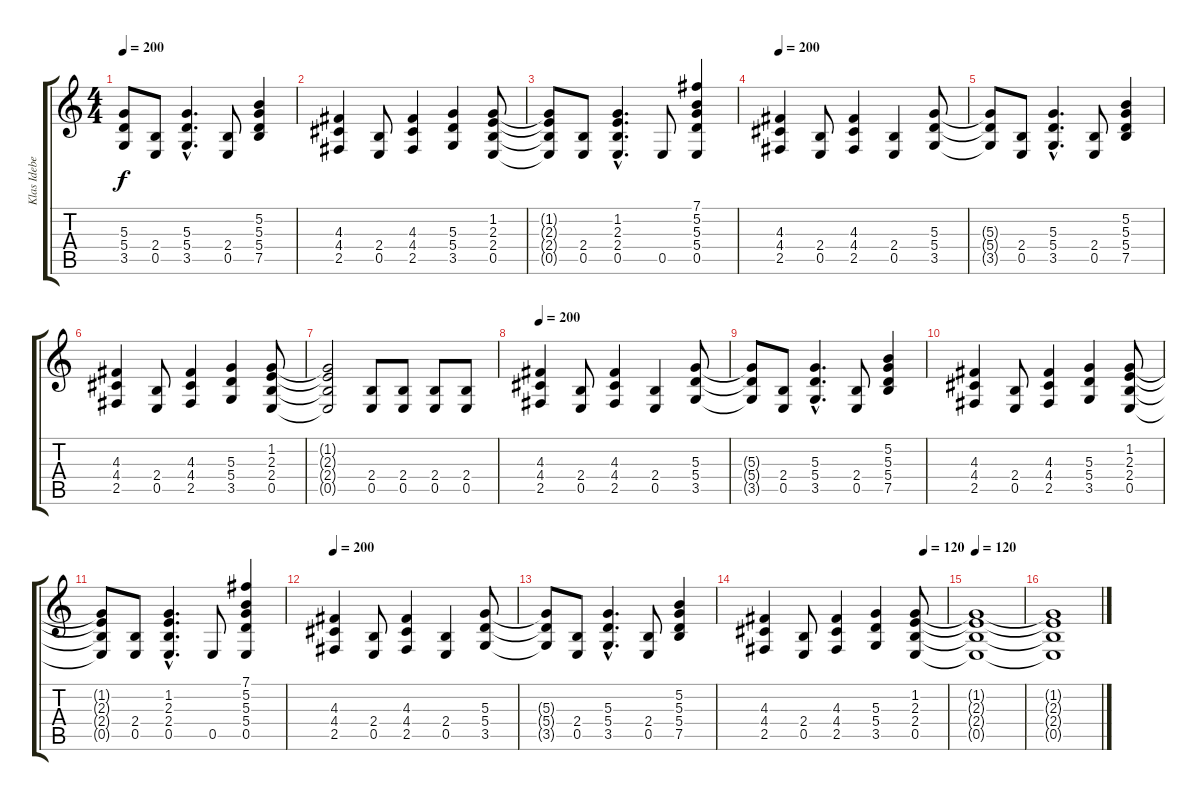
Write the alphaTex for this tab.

\track ("Klas Ideberg " "Klas Idebe") {instrument distortionguitar}
\staff {score tabs}
\tuning (B3 Gb3 D3 A2 E2 B1) {hide}
\ts (4 4)
\tempo 200
\clef g2
\ks c
(5.3{t} 5.4{t} 3.5{t}).8{dy f} (2.4 0.5).8 (5.3{hac} 5.4{hac} 3.5{hac}).4{d} (2.4 0.5).8 (5.2 5.3 5.4 7.5).4 |
(4.3 4.4 2.5).4 (2.4 0.5).8 (4.3 4.4 2.5).4 (5.3 5.4 3.5).4 (1.2 2.3 2.4 0.5).8 |
(1.2{t} 2.3{t} 2.4{t} 0.5{t}).8 (2.4 0.5).8 (1.2{hac} 2.3{hac} 2.4{hac} 0.5{hac}).4{d} 0.5.8 (7.1 5.2 5.3 5.4 0.5).4 |
\tempo 200
(4.3 4.4 2.5).4 (2.4 0.5).8 (4.3 4.4 2.5).4 (2.4 0.5).4 (5.3 5.4 3.5).8 |
(5.3{t} 5.4{t} 3.5{t}).8 (2.4 0.5).8 (5.3{hac} 5.4{hac} 3.5{hac}).4{d} (2.4 0.5).8 (5.2 5.3 5.4 7.5).4 |
(4.3 4.4 2.5).4 (2.4 0.5).8 (4.3 4.4 2.5).4 (5.3 5.4 3.5).4 (1.2 2.3 2.4 0.5).8 |
(1.2{t} 2.3{t} 2.4{t} 0.5{t}).2 (2.4 0.5).8 (2.4 0.5).8 (2.4 0.5).8 (2.4 0.5).8 |
\tempo 200
(4.3 4.4 2.5).4 (2.4 0.5).8 (4.3 4.4 2.5).4 (2.4 0.5).4 (5.3 5.4 3.5).8 |
(5.3{t} 5.4{t} 3.5{t}).8 (2.4 0.5).8 (5.3{hac} 5.4{hac} 3.5{hac}).4{d} (2.4 0.5).8 (5.2 5.3 5.4 7.5).4 |
(4.3 4.4 2.5).4 (2.4 0.5).8 (4.3 4.4 2.5).4 (5.3 5.4 3.5).4 (1.2 2.3 2.4 0.5).8 |
(1.2{t} 2.3{t} 2.4{t} 0.5{t}).8 (2.4 0.5).8 (1.2{hac} 2.3{hac} 2.4{hac} 0.5{hac}).4{d} 0.5.8 (7.1 5.2 5.3 5.4 0.5).4 |
\tempo 200
(4.3 4.4 2.5).4 (2.4 0.5).8 (4.3 4.4 2.5).4 (2.4 0.5).4 (5.3 5.4 3.5).8 |
(5.3{t} 5.4{t} 3.5{t}).8 (2.4 0.5).8 (5.3{hac} 5.4{hac} 3.5{hac}).4{d} (2.4 0.5).8 (5.2 5.3 5.4 7.5).4 |
\tempo (120 0.875)
(4.3 4.4 2.5).4 (2.4 0.5).8 (4.3 4.4 2.5).4 (5.3 5.4 3.5).4 (1.2 2.3 2.4 0.5).8 |
\tempo 120
(1.2{t} 2.3{t} 2.4{t} 0.5{t}).1 |
(1.2{t} 2.3{t} 2.4{t} 0.5{t}).1
